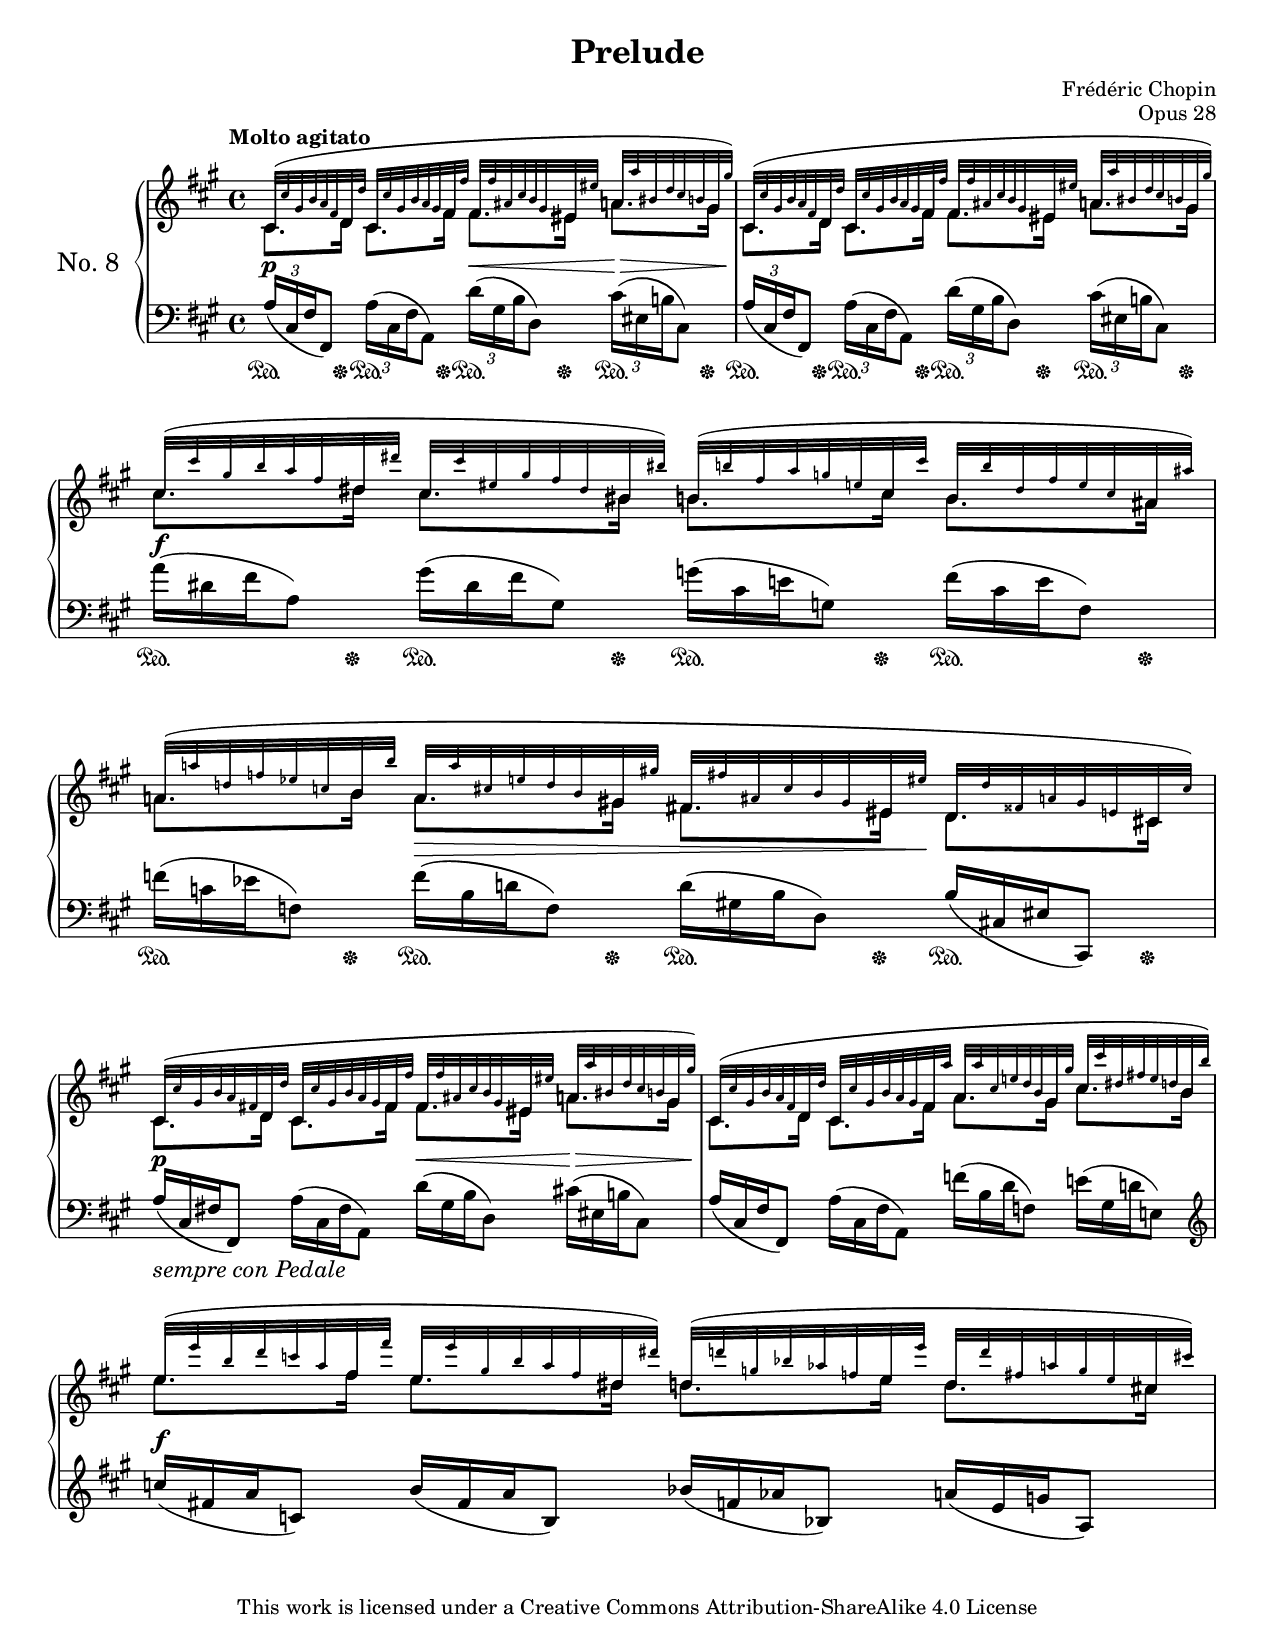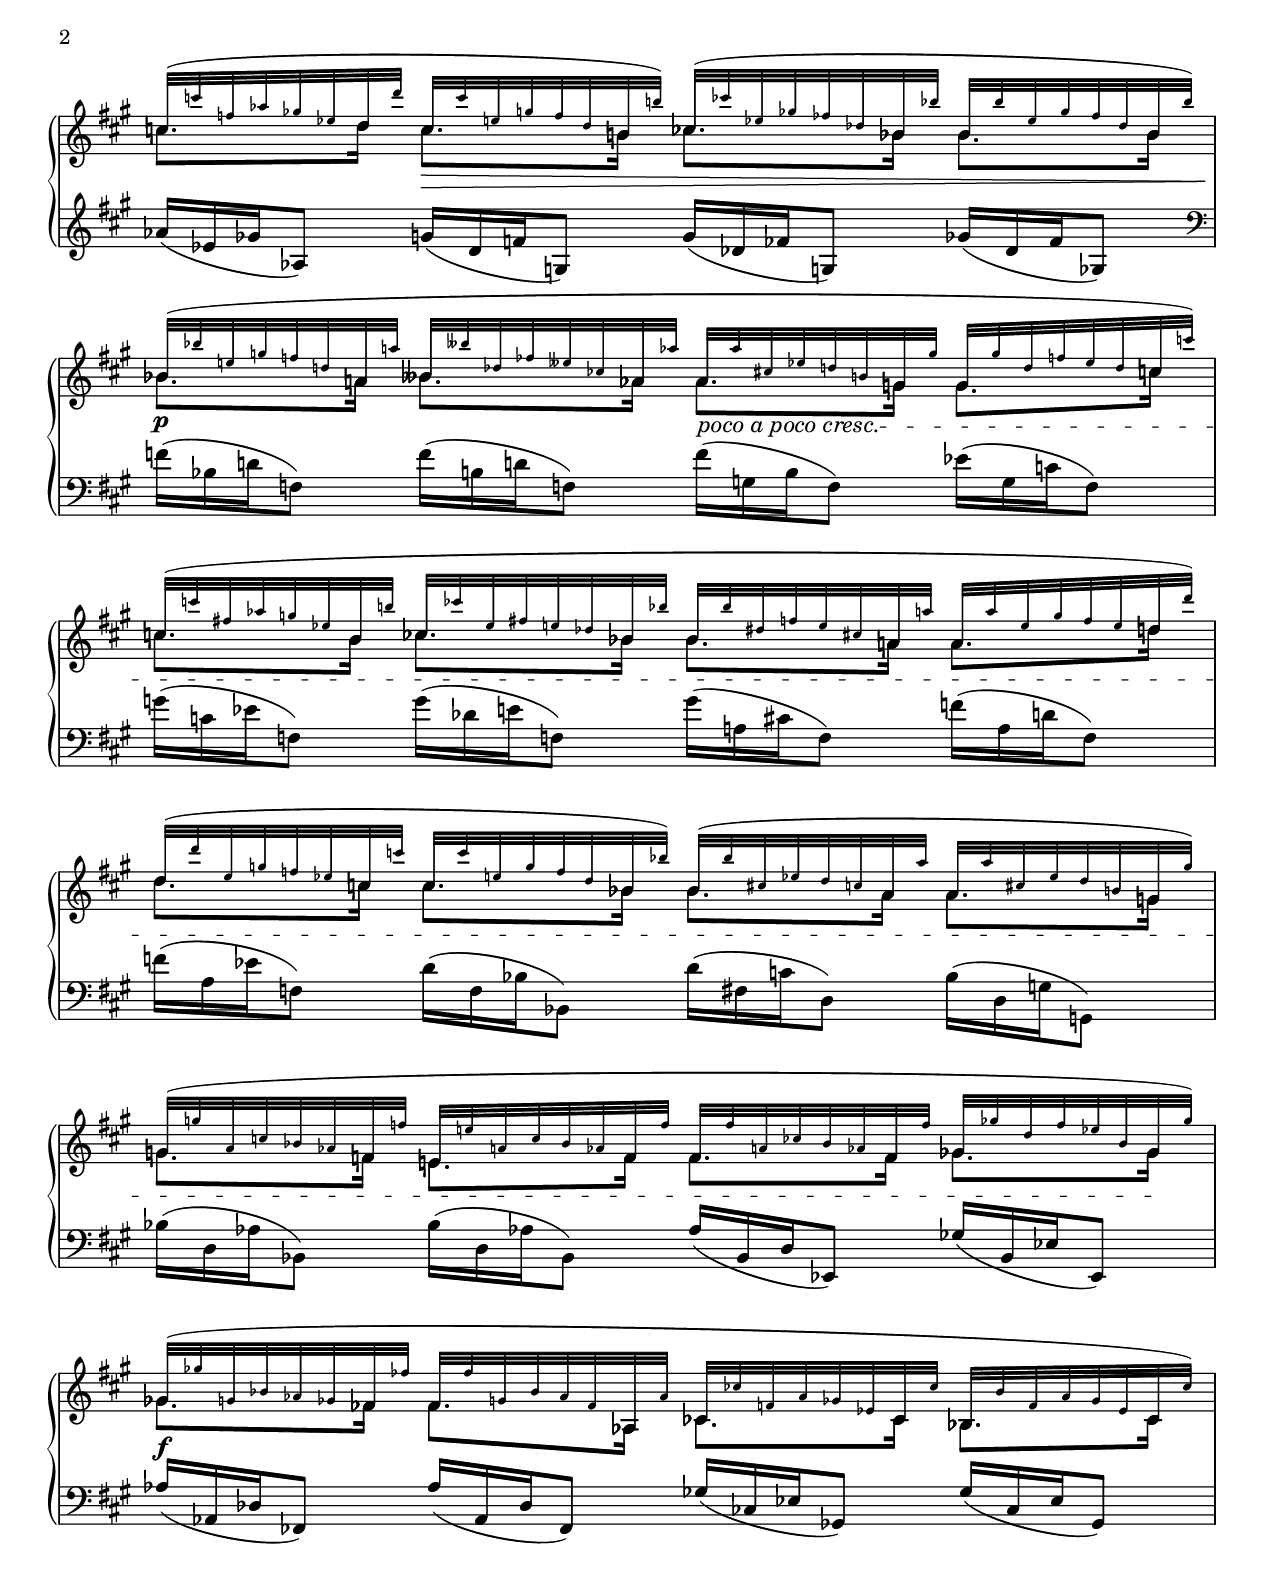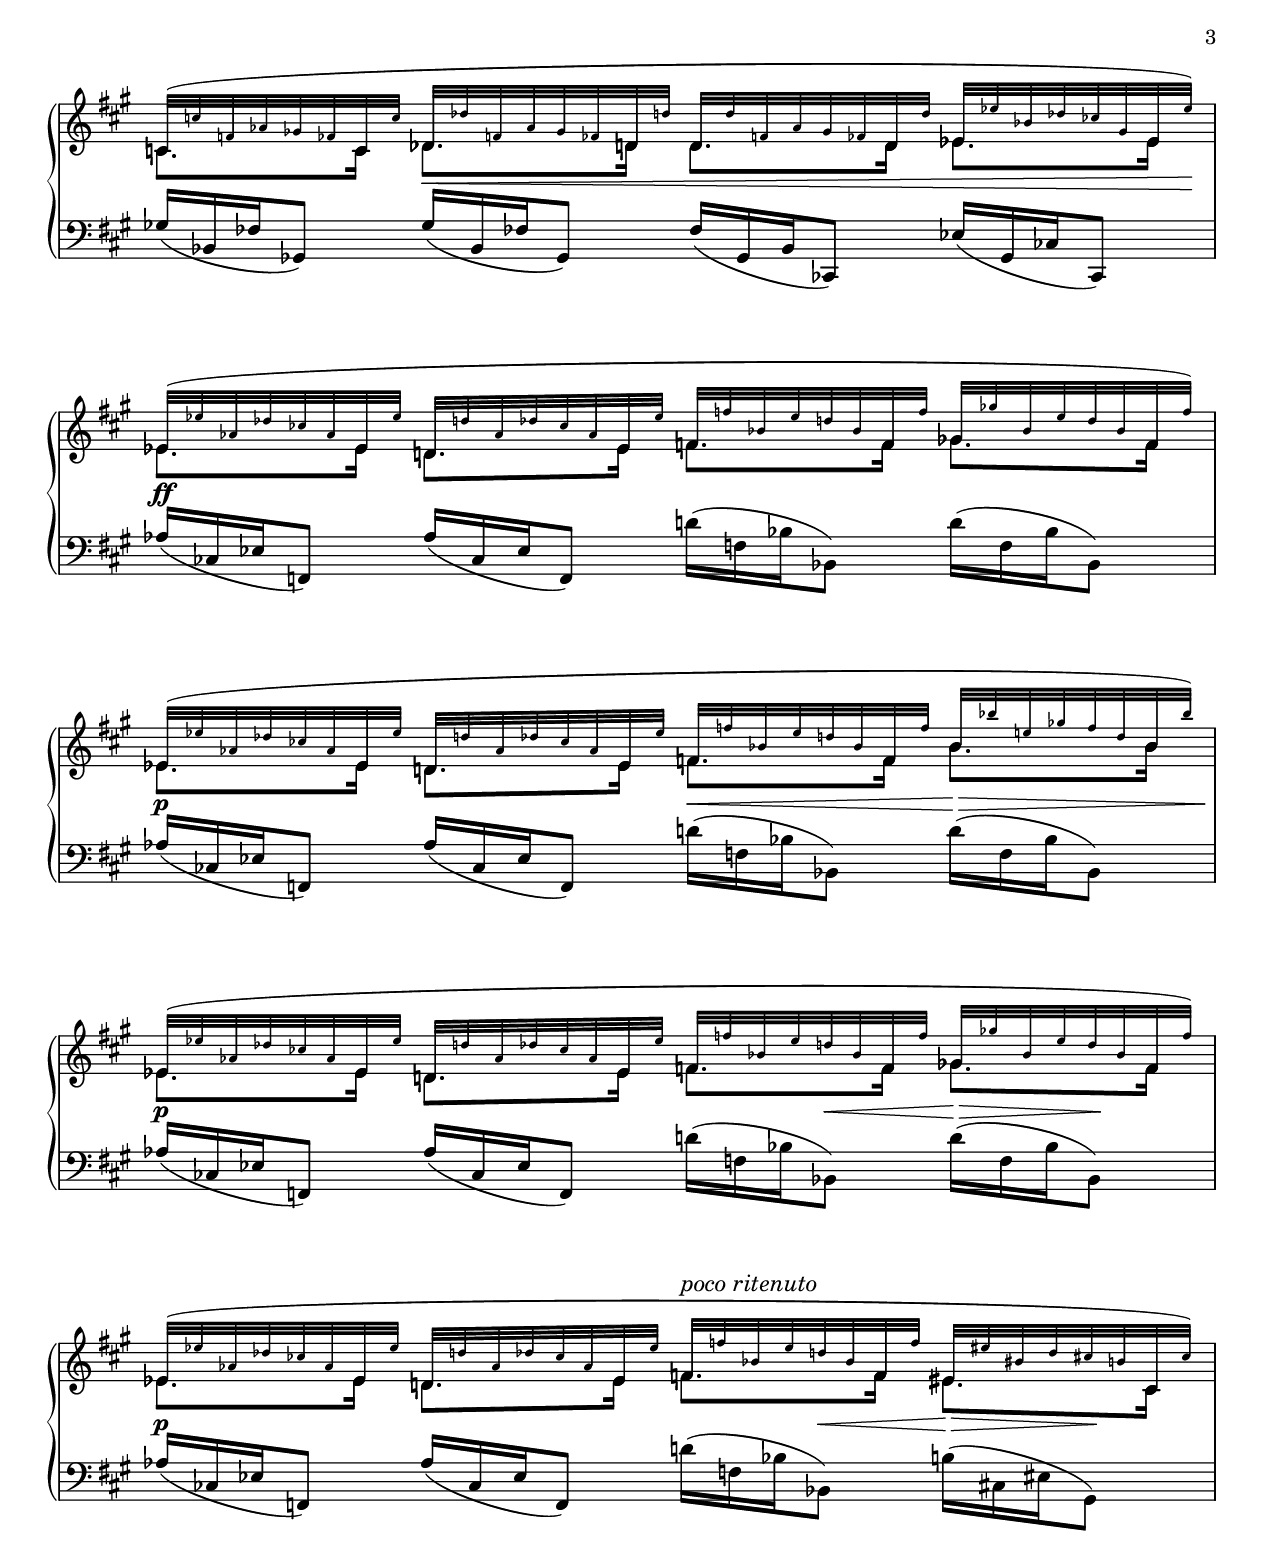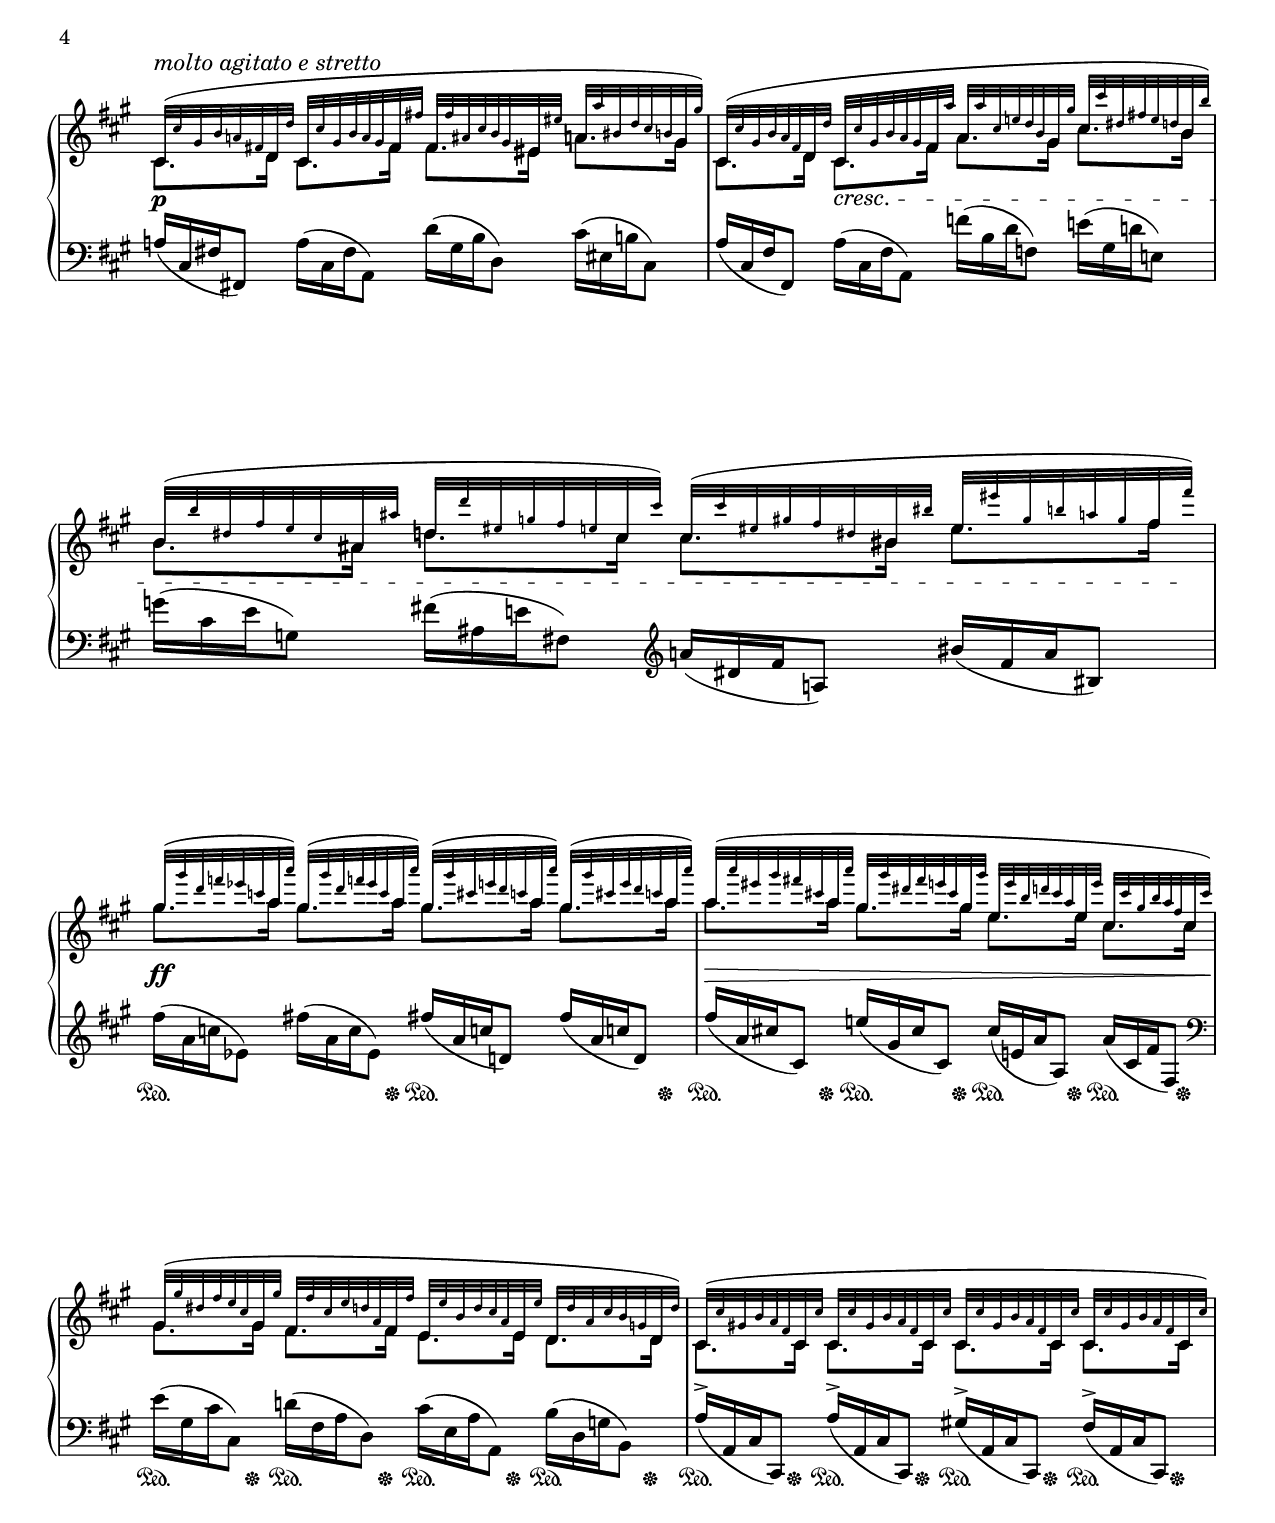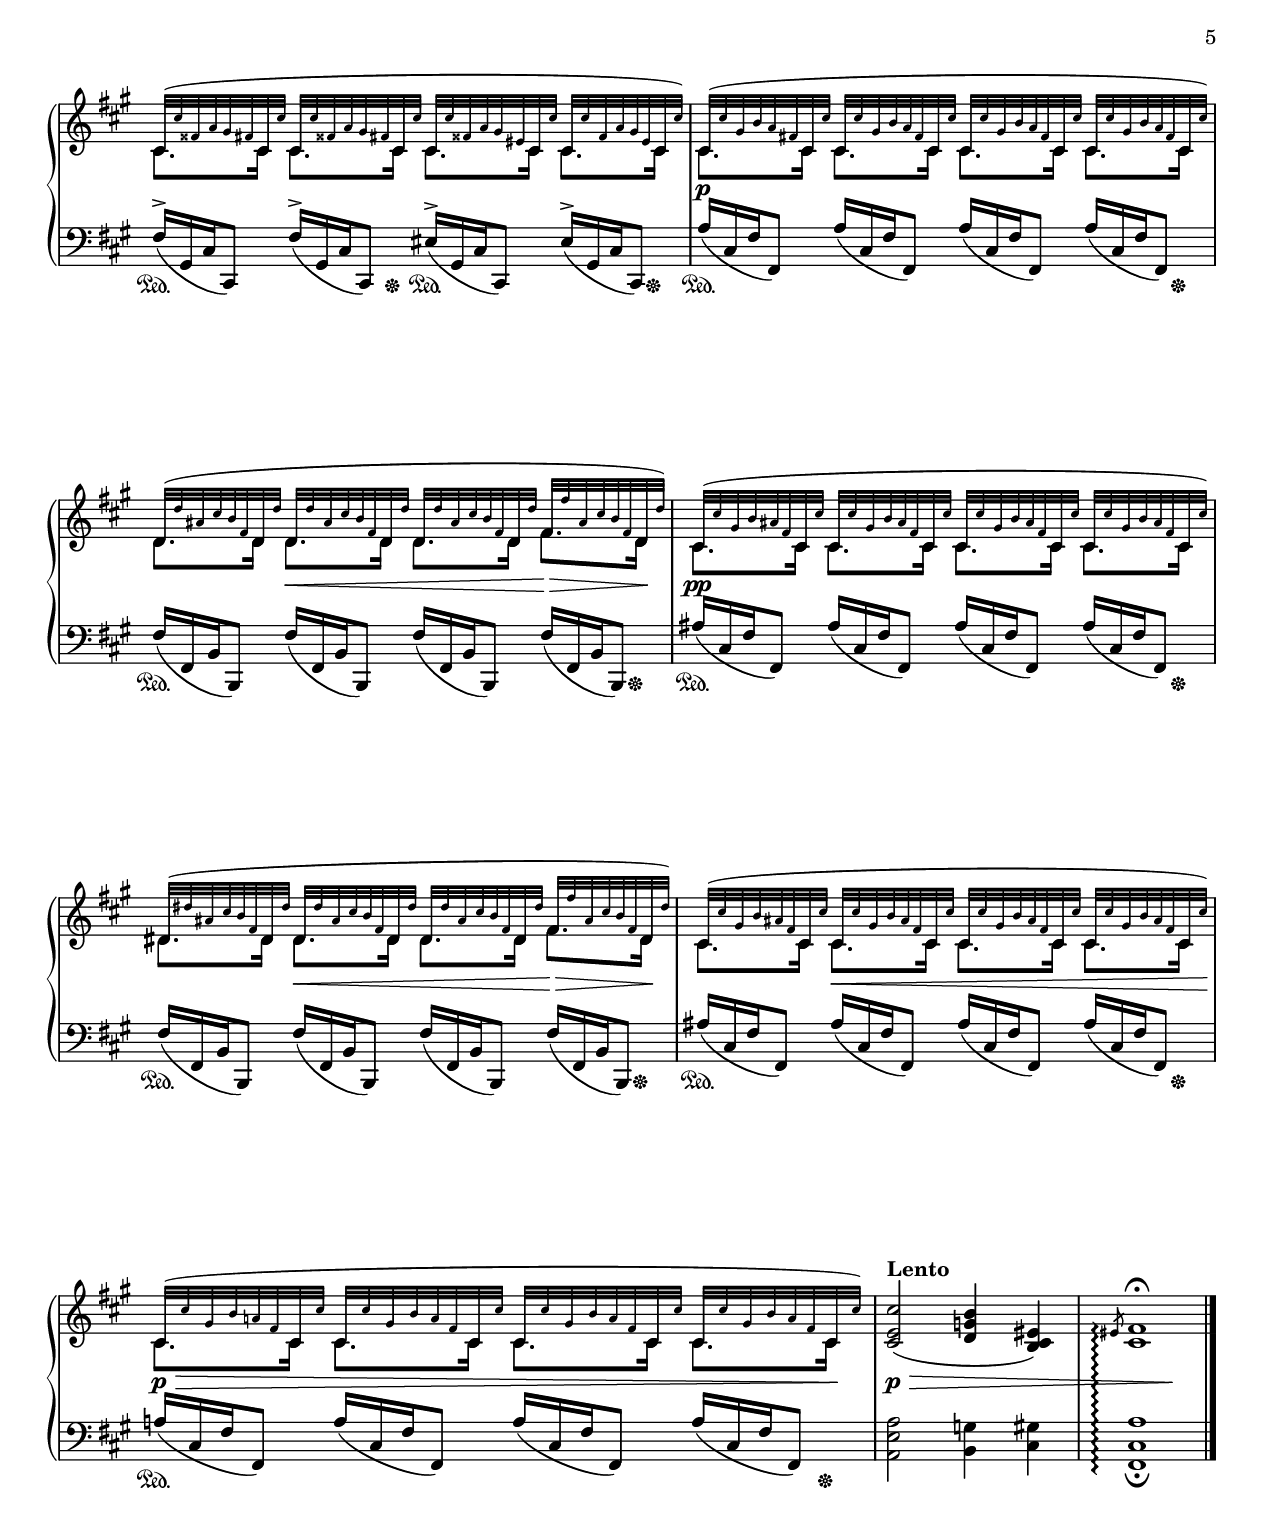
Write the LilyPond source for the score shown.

\version "2.24.0"

\include "includes/header-paper.ily"
%...+....1....+....2....+....3....+....4....+....5....+....6....+....7....+....

\version "2.22.2"
\language "english"

\include "global-variables.ily"

%%% Positions and shapes %%%

shapeArpeggio = 
  \tweak positions #'(-17 . -1) 
  \tweak extra-spacing-width #'(-1 . 0)
  \tweak X-offset -2
  \tweak vertical-skylines ##f
  \etc

%%% Music %%%

global = {
  \time 4/4
  \key fs \minor
  \accidentalStyle piano
}

rightHandUpper = \relative {
  \voiceOne
  \magnifyMusic #2/3 {
    \once \normalsize cs'32( cs' gs b a fs \once \normalsize d d' 
      \once \normalsize cs, cs' gs b a gs \once \normalsize fs fs'
      \once \normalsize fs, fs' as, cs b gs \once \normalsize es es'
      \once \normalsize a, a' bs, d cs b \once \normalsize gs gs') |
    \once \normalsize cs,,32( cs' gs b a fs \once \normalsize d d' 
      \once \normalsize cs, cs' gs b a gs \once \normalsize fs fs'
      \once \normalsize fs, fs' as, cs b gs \once \normalsize es es'
      \once \normalsize a, a' bs, d cs b \once \normalsize gs gs') |
    \once \normalsize cs,32( cs' gs b a fs \once \normalsize ds ds' 
      \once \normalsize cs, cs' es, gs fs ds \once \normalsize bs bs')
      \once \normalsize b,( b' fs a g e \once \normalsize cs cs'
      \once \normalsize b, b' ds, fs e cs \once \normalsize as as') |
    \once \normalsize a,32( a' d, f ef c \once \normalsize b b'
      \once \normalsize a, a' cs, e d b \once \normalsize gs gs'
      \once \normalsize fs, fs' as, cs b gs \once \normalsize es es'
      \once \normalsize d, d' fss, a gs e \once \normalsize cs cs')
    \once \normalsize cs,32( cs' gs b a fs \once \normalsize d d' 
      \once \normalsize cs, cs' gs b a gs \once \normalsize fs fs'
      \once \normalsize fs, fs' as, cs b gs \once \normalsize es es'
      \once \normalsize a, a' bs, d cs b \once \normalsize gs gs') |
    \once \normalsize cs,,32( cs' gs b a fs \once \normalsize d d' 
      \once \normalsize cs, cs' gs b a gs \once \normalsize fs a'
      \once \normalsize a, a' cs, e d b \once \normalsize gs gs'
      \once \normalsize cs, cs' ds, fs e d \once \normalsize b b') |
    \once \normalsize e,32( e' b d c a \once \normalsize fs fs'
      \once \normalsize e, e' gs, b a fs \once \normalsize ds ds')
      \once \normalsize d,( d' g, bf af f \once \normalsize e e'
      \once \normalsize d, d' fs, a g e \once \normalsize cs cs') |
    \once \normalsize c,32( c' f, af gf ef \once \normalsize d d'
      \once \normalsize c,32 c' e, g f d \once \normalsize b b')
      \once \normalsize cf,32( cf' ef, gf ff df \once \normalsize bf bf'
      \once \normalsize bf, bf' ef, gf ff df \once \normalsize bf bf') |
      
    \barNumberCheck 9
    \once \normalsize bf,32( bf' e, g f d \once \normalsize a a'
      \once \normalsize bff, bff' df, ff eff cf \once \normalsize af af'
      \once \normalsize af, af' cs, ef d b \once \normalsize g g'
      \once \normalsize g, g' d f ef d \once \normalsize c c') |
    \once \normalsize c,32( c' fs, af g ef \once \normalsize b b'
      \once \normalsize cf, cf' ef, fs e df \once \normalsize bf bf'
      \once \normalsize bf, bf' ds, f e cs \once \normalsize a a'
      \once \normalsize a, a' e g f e \once \normalsize d d') |
    \once \normalsize d,32( d' e, g f ef \once \normalsize c c'
      \once \normalsize c, c' e, g f d \once \normalsize bf bf')
      \once \normalsize bf,( bf' cs, ef d c \once \normalsize a a'
      \once \normalsize a, a' cs, ef d b \once \normalsize g g') |
    \once \normalsize g,32( g' a, c bf af \once \normalsize f f'
      \once \normalsize e, e' a, c bf af \once \normalsize f f'
      \once \normalsize f, f' a, cf bf af \once \normalsize f f'
      \once \normalsize gf, gf' d f ef bf \once \normalsize gf gf') |
    \once \normalsize gf,32( gf' g, bf af gf \once \normalsize ff ff' 
      \once \normalsize ff, ff' g, bf af ff \once \normalsize af, af'
      \once \normalsize cf, cf' f, af gf ef \once \normalsize cf cf'
      \once \normalsize bf, bf' f af gf ef \once \normalsize cf cf') |
    \once \normalsize c,32( c' f, af gf ff \once \normalsize c c' 
      \once \normalsize df, df' f, af gf ff \once \normalsize d d'
      \once \normalsize d, d' f, af gf ff \once \normalsize d d'
      \once \normalsize ef, ef' bf df cf gf \once \normalsize ef ef') |
    \once \normalsize ef,32( ef' af, df cf af \once \normalsize ef ef' 
      \once \normalsize d, d' af df cf af \once \normalsize ef ef'
      \once \normalsize f, f' bf, ef d bf \once \normalsize f f'
      \once \normalsize gf, gf' bf, ef d bf \once \normalsize f f') |
    \once \normalsize ef,32( ef' af, df cf af \once \normalsize ef ef'
      \once \normalsize d, d' af df cf af \once \normalsize ef ef'
      \once \normalsize f, f' bf, ef d bf \once \normalsize f f'
      \once \normalsize bf, bf' e, gf f d \once \normalsize bf bf') |
      
    \barNumberCheck 17
    \once \normalsize ef,,32( ef' af, df cf af \once \normalsize ef ef' 
      \once \normalsize d, d' af df cf af \once \normalsize ef ef'
      \once \normalsize f, f' bf, ef d bf \once \normalsize f f'
      \once \normalsize gf, gf' bf, ef d bf \once \normalsize f f') |
    \once \normalsize ef,32( ef' af, df cf af \once \normalsize ef ef'
      \once \normalsize d, d' af df cf af \once \normalsize ef ef'
      \once \normalsize f, f' bf, ef d bf \once \normalsize f f'
      \once \normalsize es, es' bs d cs b \once \normalsize cs, cs') |
    \once \normalsize cs,32( cs' gs b a fs \once \normalsize d d' 
      \once \normalsize cs, cs' gs b a gs \once \normalsize fs fs'
      \once \normalsize fs, fs' as, cs b gs \once \normalsize es es'
      \once \normalsize a, a' bs, d cs b \once \normalsize gs gs') |
    \once \normalsize cs,,32( cs' gs b a fs \once \normalsize d d' 
      \once \normalsize cs, cs' gs b a gs \once \normalsize fs a'
      \once \normalsize a, a' cs, e d b \once \normalsize gs gs'
      \once \normalsize cs, cs' ds, fs e d \once \normalsize b b') |
    \once \normalsize b,( b' ds, fs e cs \once \normalsize as as' 
      \once \normalsize d, d' es, g fs e \once \normalsize cs cs') 
      \once \normalsize cs,( cs' es, gs fs ds \once \normalsize bs bs' 
      \once \normalsize es, es' gs, b a gs \once \normalsize fs fs') |
    \once \normalsize gs,32( gs' d f ef c \once \normalsize a a')
      \once \normalsize gs,( gs' d f ef c \once \normalsize a a')
      \once \normalsize gs,( gs' cs, e d c \once \normalsize a a')
      \once \normalsize gs,( gs' cs, e d c \once \normalsize a a') |
    \once \normalsize a,32( a' es gs fs cs \once \normalsize a a'
      \once \normalsize gs, gs' ds fs e cs \once \normalsize gs gs'
      \once \normalsize e, e' b d cs a \once \normalsize e e'
      \once \normalsize cs, cs' gs b a fs \once \normalsize cs cs') |
    \once \normalsize gs,32( gs' ds fs e cs \once \normalsize gs gs' 
      \once \normalsize fs, fs' cs e d a \once \normalsize fs fs'
      \once \normalsize e, e' b d cs a \once \normalsize e e'
      \once \normalsize d, d' a cs b g \once \normalsize d d') |
      
    \barNumberCheck 25
    \once \normalsize cs,32( cs' gs b a fs \once \normalsize cs cs'
      \once \normalsize cs, cs' gs b a fs \once \normalsize cs cs'
      \once \normalsize cs, cs' gs b a fs \once \normalsize cs cs'
      \once \normalsize cs, cs' gs b a fs \once \normalsize cs cs') |
    \once \normalsize cs,32( cs' fss, a gs fs \once \normalsize cs cs'
      \once \normalsize cs, cs' fss, a gs fs \once \normalsize cs cs'
      \once \normalsize cs, cs' fss, a gs es \once \normalsize cs cs'
      \once \normalsize cs, cs' fss, a gs es \once \normalsize cs cs') |
    \once \normalsize cs,32( cs' gs b a fs \once \normalsize cs cs'
      \once \normalsize cs, cs' gs b a fs \once \normalsize cs cs'
      \once \normalsize cs, cs' gs b a fs \once \normalsize cs cs'
      \once \normalsize cs, cs' gs b a fs \once \normalsize cs cs') |
    \once \normalsize d,32( d' as cs b fs \once \normalsize d d'
      \once \normalsize d, d' as cs b fs \once \normalsize d d'
      \once \normalsize d, d' as cs b fs \once \normalsize d d'
      \once \normalsize fs, fs' as, cs b fs \once \normalsize d d') |
    \once \normalsize cs,32( cs' gs b as fs \once \normalsize cs cs'
      \once \normalsize cs, cs' gs b as fs \once \normalsize cs cs'
      \once \normalsize cs, cs' gs b as fs \once \normalsize cs cs'
      \once \normalsize cs, cs' gs b as fs \once \normalsize cs cs') |
    \once \normalsize ds,32( ds' as cs b fs \once \normalsize ds ds'
      \once \normalsize ds, ds' as cs b fs \once \normalsize ds ds'
      \once \normalsize ds, ds' as cs b fs \once \normalsize ds ds'
      \once \normalsize fs, fs' as, cs b fs \once \normalsize ds ds') |
    \once \normalsize cs,32( cs' gs b as fs \once \normalsize cs cs'
      \once \normalsize cs, cs' gs b as fs \once \normalsize cs cs'
      \once \normalsize cs, cs' gs b as fs \once \normalsize cs cs'
      \once \normalsize cs, cs' gs b as fs \once \normalsize cs cs') |
    \once \normalsize cs,32( cs' gs b a fs \once \normalsize cs cs'
      \once \normalsize cs, cs' gs b a fs \once \normalsize cs cs'
      \once \normalsize cs, cs' gs b a fs \once \normalsize cs cs'
      \once \normalsize cs, cs' gs b a fs \once \normalsize cs cs') |
  }
  
  \barNumberCheck 33
  \oneVoice
  \hide MetronomeMark
  \tempo "Lento" 4 = 50
  <cs, e cs'>2( <d g b>4 <b cs es>) |
  \slashedGrace { es8 \shapeArpeggio \arpeggio } <cs fs>1\fermata |
  \bar "|."
}

rightHandLower = \relative {
  \voiceTwo
  cs'8. d16 cs8. fs16 fs8. es16 a8. gs16 | 
  cs,8. d16 cs8. fs16 fs8. es16 a8. gs16 | 
  cs8. ds16 cs8. bs16 b8. cs16 b8. as16 |
  a8. b16 a8. gs16 fs8. es16 d8. cs16 |
  cs8. d16 cs8. fs16 fs8. es16 a8. gs16 |
  cs,8. d16 cs8. fs16 a8. gs16 cs8. b16 |
  e8. fs16 e8. ds16 d8. e16 d8. cs16 |
  c8. d16 c8. b16 cf8. bf16 bf8. bf16 |
  
  \barNumberCheck 9
  bf8. a16 bff8. af16 af8. g16 g8. c16 |
  c8. b16 cf8. bf16 bf8. a16 a8. d16 |
  d8. c16 c8. bf16 bf8. a16 a8. g16 |
  g8. f16 e8. f16 f8. f16 gf8. gf16 |
  gf8. ff16 ff8. af,16 cf8. cf16 bf8. cf16 |
  c8. c16 df8. d16 d8. d16 ef8. ef16 |
  ef8. ef16 d8. ef16 f8. f16 gf8. f16 |
  ef8. ef16 d8. ef16 f8. f16 bf8. bf16 |
  
  \barNumberCheck 17
  ef,8. ef16 d8. ef16 f8. f16 gf8. f16 |
  ef8. ef16 d8. ef16 f8.^\pocoRitenuto f16 es8. cs16 |
  cs8.^\moltoAgitato d16 cs8. fs16 fs8. es16 a8. gs16 |
  cs,8. d16 cs8. fs16 a8. gs16 cs8. b16 |
  b8. as16 d8. cs16 cs8. bs16 es8. fs16 |
  gs8. a16 gs8. a16 gs8. a16 gs8. a16 |
  a8. a16 gs8. gs16 e8. e16 cs8. cs16 |
  gs8. gs16 fs8. fs16 e8. e16 d8. d16 |
  
  \barNumberCheck 25
  \repeat unfold 3 { cs8. cs16 cs8. cs16 cs8. cs16 cs8. cs16 | }
  d8. d16 d8. d16 d8. d16 fs8. d16 |
  cs8. cs16 cs8. cs16 cs8. cs16 cs8. cs16 |
  ds8. ds16 ds8. ds16 ds8. ds16 fs8. ds16 |
  \repeat unfold 2 { cs8. cs16 cs8. cs16 cs8. cs16 cs8. cs16 | }
}

rightHand = <<
  \clef treble
  \global
  \mergeDifferentlyDottedOn
  \set Score.tempoHideNote = ##t 
  \tempo "Molto agitato" 4 = 90
  \new Voice \rightHandUpper
  \new Voice \rightHandLower
>>

leftHand = \relative {
  \clef bass
  \global
  \omit TupletBracket
  \tuplet 3/2 { a16( cs, fs } fs,8) \tuplet 3/2 { a'16( cs, fs } a,8) 
    \tuplet 3/2 { d'16( gs, b } d,8) \tuplet 3/2 { cs'16( es, b' } cs,8) |
  \tuplet 3/2 { a'16( cs, fs } fs,8) \tuplet 3/2 { a'16( cs, fs } a,8) 
    \tuplet 3/2 { d'16( gs, b } d,8) \tuplet 3/2 { cs'16( es, b' } cs,8) |
  \omit TupletNumber
  \tuplet 3/2 { a''16( ds, fs } a,8) \tuplet 3/2 { gs'16( ds fs } gs,8)
    \tuplet 3/2 { g'16( cs, e } g,8) \tuplet 3/2 { fs'16( cs e } fs,8) |
  \tuplet 3/2 { f'16( c ef } f,8) \tuplet 3/2 { f'16( b, d } f,8)
    \tuplet 3/2 { d'16( gs, b } d,8) \tuplet 3/2 { b'16( cs, es } cs,8) |
  \tuplet 3/2 { a''16( cs, fs } fs,8) \tuplet 3/2 { a'16( cs, fs } a,8) 
    \tuplet 3/2 { d'16( gs, b } d,8) \tuplet 3/2 { cs'16( es, b' } cs,8) |
  \tuplet 3/2 { a'16( cs, fs } fs,8) \tuplet 3/2 { a'16( cs, fs } a,8) 
    \tuplet 3/2 { f''16( b, d } f,8) \tuplet 3/2 { e'16( gs, d' } e,8) |
  \clef treble
  \tuplet 3/2 { c''16( fs, a } c,8) \tuplet 3/2 { b'16( fs a } b,8)
    \tuplet 3/2 { bf'16( f af } bf,8) \tuplet 3/2 { a'16( e g } a,8) |
  \tuplet 3/2 { af'16( ef gf } af,8) \tuplet 3/2 { g'16( d f } g,8)
    \tuplet 3/2 { g'16( df ff } g,8) \tuplet 3/2 { gf'16( df ff } gf,8) |
  
  \barNumberCheck 9
  \clef bass
  \tuplet 3/2 { f'16( bf, d } f,8) \tuplet 3/2 { f'16( b, d } f,8)
    \tuplet 3/2 { f'16( g, b } f8) \tuplet 3/2 { ef'16( g, c } f,8) |
  \tuplet 3/2 { g'16( c, ef } f,8) \tuplet 3/2 { g'16( df e } f,8)
    \tuplet 3/2 { g'16( a, cs } f,8) \tuplet 3/2 { f'16( a, d } f,8) |
  \tuplet 3/2 { f'16( a, ef' } f,8) \tuplet 3/2 { d'16( f, bf } bf,8)
    \tuplet 3/2 { d'16( fs, c' } d,8) \tuplet 3/2 { bf'16( d, g } g,8) |
  \tuplet 3/2 { bf'16( d, af' } bf,8) \tuplet 3/2 { bf'16( d, af' } bf,8)
    \tuplet 3/2 { af'16( bf, d } ef,8) \tuplet 3/2 { gf'16( bf, ef } ef,8) |
  \tuplet 3/2 { af'16( af, df } ff,8) \tuplet 3/2 { af'16( af, df } ff,8)
    \tuplet 3/2 { gf'16( cf, ef } gf,8) \tuplet 3/2 { gf'16( cf, ef } gf,8) |
  \tuplet 3/2 { gf'16( bf, ff' } gf,8) \tuplet 3/2 { gf'16( bf, ff' } gf,8) 
    \tuplet 3/2 { ff'16( gf, bf } cf,8) \tuplet 3/2 { ef'16( gf, cf } cf,8) |
  \tuplet 3/2 { af''16( cf, ef } f,8) \tuplet 3/2 { af'16( cf, ef } f,8)
    \tuplet 3/2 { d''16( f, bf } bf,8) \tuplet 3/2 { d'16( f, bf } bf,8) |
  \tuplet 3/2 { af'16( cf, ef } f,8) \tuplet 3/2 { af'16( cf, ef } f,8)
    \tuplet 3/2 { d''16( f, bf } bf,8) \tuplet 3/2 { d'16( f, bf } bf,8) |
    
  \barNumberCheck 17
  \tuplet 3/2 { af'16( cf, ef } f,8) \tuplet 3/2 { af'16( cf, ef } f,8)
    \tuplet 3/2 { d''16( f, bf } bf,8) \tuplet 3/2 { d'16( f, bf } bf,8) |
  \tuplet 3/2 { af'16( cf, ef } f,8) \tuplet 3/2 { af'16( cf, ef } f,8)
    \tuplet 3/2 { d''16( f, bf } bf,8) \tuplet 3/2 { b'16( cs, es } gs,8) |
  \tuplet 3/2 { a'16( cs, fs } fs,8) \tuplet 3/2 { a'16( cs, fs } a,8) 
    \tuplet 3/2 { d'16( gs, b } d,8) \tuplet 3/2 { cs'16( es, b' } cs,8) | 
  \tuplet 3/2 { a'16( cs, fs } fs,8) \tuplet 3/2 { a'16( cs, fs } a,8)
    \tuplet 3/2 { f''16( b, d } f,8) \tuplet 3/2 { e'16( gs, d' } e,8) |
  \tuplet 3/2 { g'16( cs, e } g,8) \tuplet 3/2 { fs'16( as, e' } fs,8)
    \clef treble
    \tuplet 3/2 { a'16( ds, fs } a,8) \tuplet 3/2 { bs'16( fs a } bs,8) |
  \tuplet 3/2 { fs''16( a, c } ef,8) \tuplet 3/2 { fs'16( a, c } ef,8) 
    \tuplet 3/2 { fs'16( a, c } d,8) \tuplet 3/2 { fs'16( a, c } d,8) |
  \tuplet 3/2 { fs'16( a, cs } cs,8) \tuplet 3/2 { e'16( gs, cs } cs,8)
    \tuplet 3/2 { cs'16( e, a } a,8) \tuplet 3/2 { a'16( cs, fs } fs,8) |
  \clef bass
  \tuplet 3/2 { e'16( gs, cs } cs,8) \tuplet 3/2 { d'16( fs, a } d,8)
    \tuplet 3/2 { cs'16( e, a } a,8) \tuplet 3/2 { b'16( d, g } b,8) |
    
  \barNumberCheck 25
  \tuplet 3/2 { a'16^>( a, cs } cs,8) \tuplet 3/2 { a''16^>( a, cs } cs,8)
    \tuplet 3/2 { gs''16^>( a, cs } cs,8) \tuplet 3/2 { fs'16^>( a, cs } 
    cs,8) |
  \tuplet 3/2 { fs'16^>( gs, cs } cs,8) \tuplet 3/2 { fs'16^>( gs, cs } cs,8)
    \tuplet 3/2 { es'16^>( gs, cs } cs,8) \tuplet 3/2 { es'16^>( gs, cs } 
    cs,8) |
  \tuplet 3/2 { a''16( cs, fs } fs,8) \tuplet 3/2 { a'16( cs, fs } fs,8)
    \tuplet 3/2 { a'16( cs, fs } fs,8) \tuplet 3/2 { a'16( cs, fs } fs,8) |
  \tuplet 3/2 { fs'16( fs, b } b,8) \tuplet 3/2 { fs''16( fs, b } b,8)
    \tuplet 3/2 { fs''16( fs, b } b,8) \tuplet 3/2 { fs''16( fs, b } b,8) |
  \tuplet 3/2 { as''16( cs, fs } fs,8) \tuplet 3/2 { as'16( cs, fs } fs,8) 
    \tuplet 3/2 { as'16( cs, fs } fs,8) \tuplet 3/2 { as'16( cs, fs } fs,8) |
  \tuplet 3/2 { fs'16( fs, b } b,8) \tuplet 3/2 { fs''16( fs, b } b,8)
    \tuplet 3/2 { fs''16( fs, b } b,8) \tuplet 3/2 { fs''16( fs, b } b,8) |
  \tuplet 3/2 { as''16( cs, fs } fs,8) \tuplet 3/2 { as'16( cs, fs } fs,8) 
    \tuplet 3/2 { as'16( cs, fs } fs,8) \tuplet 3/2 { as'16( cs, fs } fs,8) |
  \tuplet 3/2 { a'16( cs, fs } fs,8) \tuplet 3/2 { a'16( cs, fs } fs,8)
    \tuplet 3/2 { a'16( cs, fs } fs,8) \tuplet 3/2 { a'16( cs, fs } fs,8) |
    
  \barNumberCheck 33
  \oneVoice
  <a e' a>2 <b g'>4 <cs gs'> |
  <fs, cs' a'>1_\fermata |
}

dynamics = {
  s2\p s4\< s4\> <>\! |
  s1 |
  s1\f |
  s4 s4\> s8.. s32\! s4 |
  s2\p s4\< s4\> <>\! |
  s1 |
  s1\f |
  s4 s2.\> <>\! |
  
  \barNumberCheck 9
  s2\p \pocoAPocoCresc s_\startTextSpan |
  s1 * 2 |
  s2... s16\stopTextSpan |
  s1\f |
  s4 s2\< s8.. s32\! |
  s1\ff |
  s2\p s4\< s4\> <>\! |
  
  \barNumberCheck 17
  s2\p s8 s\< s\> s\! |
  s2\p s8 s\< s\> s\! |
  s1\p |
  s4 s2.\cresc |
  s2.... s32\! |
  s1\ff |
  s2....\> s32\! |
  s1 |
  
  \barNumberCheck 25
  s1 * 2 |
  s1\p |
  s4 s2\< s8.\> s16\! | 
  s1\pp |
  s4 s2\< s8.\> s16\! | 
  s4 s2\< s8.. s32\! |
  s2...\p\> s16\! |
  s1\p\> |
  s2 s\! |
}

pedal = {
  \repeat unfold 4 { 
    s8.\sustainOn s16\sustainOff s8.\sustainOn s16\sustainOff
    s8.\sustainOn s16\sustainOff s8.\sustainOn s16\sustainOff | 
  }
  \tag layout {
    s1^\sempreConPedale
    s1 * 3 |
  }
  \tag midi {
    \repeat unfold 4 { 
      s8.\sustainOn s16\sustainOff s8.\sustainOn s16\sustainOff
      s8.\sustainOn s16\sustainOff s8.\sustainOn s16\sustainOff | 
    }
  }
  
  \barNumberCheck 9
  \tag layout { s1 * 8 | }
  \tag midi {
    \repeat unfold 8 { 
      s8.\sustainOn s16\sustainOff s8.\sustainOn s16\sustainOff
      s8.\sustainOn s16\sustainOff s8.\sustainOn s16\sustainOff | 
    }
  }
  
  \barNumberCheck 17
  \tag layout { s1 * 5 | }
  \tag midi {
    \repeat unfold 5 { 
      s8.\sustainOn s16\sustainOff s8.\sustainOn s16\sustainOff
      s8.\sustainOn s16\sustainOff s8.\sustainOn s16\sustainOff | 
    }
  }
  s4\sustainOn s8. s16\sustainOff s4\sustainOn s8. s16\sustainOff |
  \repeat unfold 2 { 
    s8.\sustainOn s16\sustainOff s8.\sustainOn s16\sustainOff
    s8.\sustainOn s16\sustainOff s8.\sustainOn s16\sustainOff | 
  }
  
  \barNumberCheck 25
  s8.\sustainOn s16\sustainOff s8.\sustainOn s16\sustainOff
    s8.\sustainOn s16\sustainOff s8.\sustainOn s16\sustainOff | 
  s4\sustainOn s8. s16\sustainOff s4\sustainOn s8. s16\sustainOff |
  \repeat unfold 6 { s2...\sustainOn s16\sustainOff | }
}

forceBreaks = {
  s1\noBreak s1\break % 1 - 2
  s1\break s1\break % 3 - 4
  s1\noBreak s1\break % 5 - 6
  \repeat unfold 12 { s1\break } % 7 - 20
  s1\noBreak s1\break % 19 - 20
  s1\break % 21 
  \repeat unfold 5 { s1\noBreak s1\break } % 22 - 31
  s1\noBreak s1\noBreak % 32 - 33
  s1\break % 34
}

preludeEightMusic = \score { 
  \keepWithTag #'layout
  \new PianoStaff \with { 
    instrumentName = \markup \huge "No. 8"
  } <<
    \new Staff = "upper" \rightHand
    \new Dynamics \dynamics
    \new Staff = "lower" \leftHand
    \new Dynamics \pedal
    \new Devnull \forceBreaks
  >>
  \layout {}
}

preludeEightMidi = \book {
  \bookOutputName "prelude-op28-no8"
  \score { 
    \keepWithTag #'midi
    <<
      \new Staff = "upper" << \rightHand \dynamics \pedal >>
      \new Staff = "lower" << \leftHand \dynamics \pedal >>
    >>
    \midi {}
  }
}


\header {
  title = "Prelude"
  opus = "Opus 28"
  composer = "Frédéric Chopin"
}

\paper {
  min-systems-per-page = ##f
}

\preludeEightMusic
\preludeEightMidi
